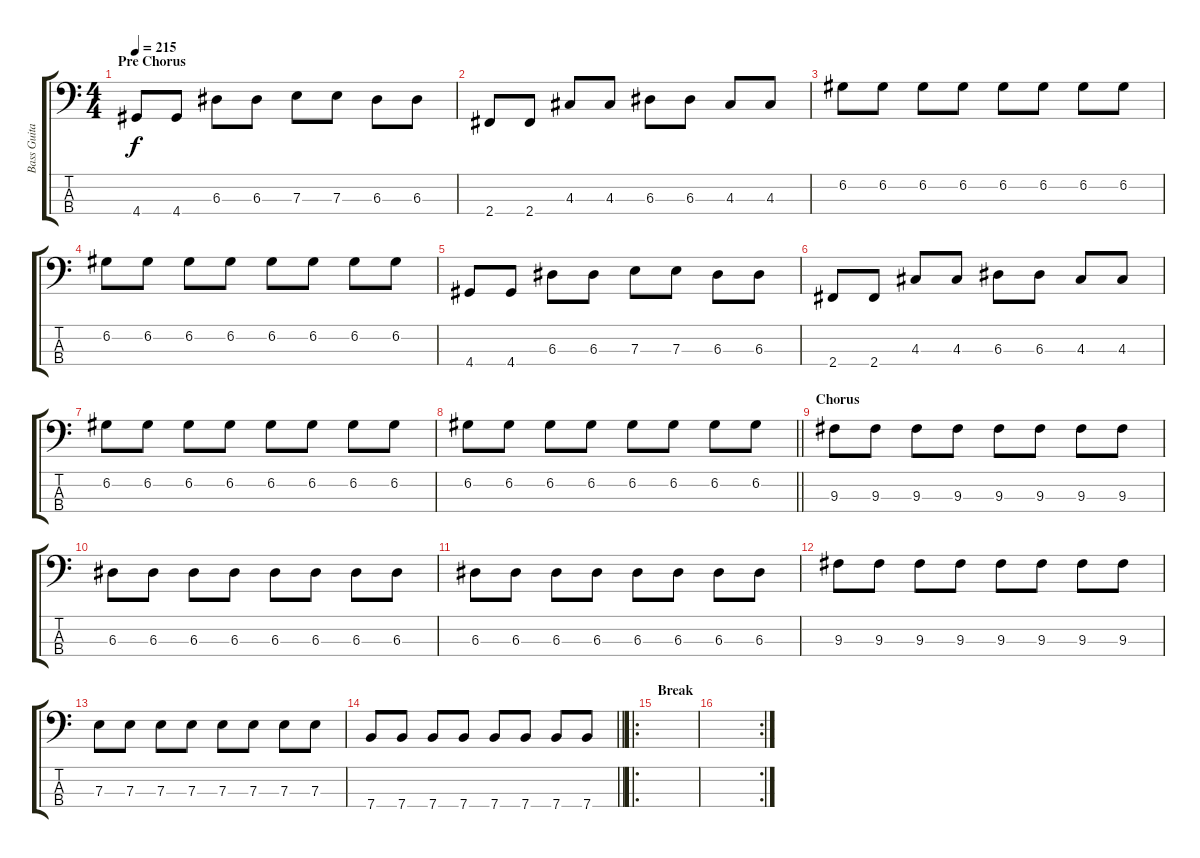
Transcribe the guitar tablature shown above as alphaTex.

\track ("Bass Guitar (Chris #2)" "Bass Guita") {instrument electricbasspick}
\staff {score tabs}
\tuning (G2 D2 A1 E1) {hide}
\ts (4 4)
\section ("" "Pre Chorus")
\tempo 215
\clef f4
\ks c
4.4.8{dy f} 4.4.8 6.3.8 6.3.8 7.3.8 7.3.8 6.3.8 6.3.8 |
2.4.8 2.4.8 4.3.8 4.3.8 6.3.8 6.3.8 4.3.8 4.3.8 |
6.2.8 6.2.8 6.2.8 6.2.8 6.2.8 6.2.8 6.2.8 6.2.8 |
6.2.8 6.2.8 6.2.8 6.2.8 6.2.8 6.2.8 6.2.8 6.2.8 |
4.4.8 4.4.8 6.3.8 6.3.8 7.3.8 7.3.8 6.3.8 6.3.8 |
2.4.8 2.4.8 4.3.8 4.3.8 6.3.8 6.3.8 4.3.8 4.3.8 |
6.2.8 6.2.8 6.2.8 6.2.8 6.2.8 6.2.8 6.2.8 6.2.8 |
\barLineRight lightlight
6.2.8 6.2.8 6.2.8 6.2.8 6.2.8 6.2.8 6.2.8 6.2.8 |
\section ("" "Chorus")
9.3.8 9.3.8 9.3.8 9.3.8 9.3.8 9.3.8 9.3.8 9.3.8 |
6.3.8 6.3.8 6.3.8 6.3.8 6.3.8 6.3.8 6.3.8 6.3.8 |
6.3.8 6.3.8 6.3.8 6.3.8 6.3.8 6.3.8 6.3.8 6.3.8 |
9.3.8 9.3.8 9.3.8 9.3.8 9.3.8 9.3.8 9.3.8 9.3.8 |
7.3.8 7.3.8 7.3.8 7.3.8 7.3.8 7.3.8 7.3.8 7.3.8 |
\barLineRight lightlight
7.4.8 7.4.8 7.4.8 7.4.8 7.4.8 7.4.8 7.4.8 7.4.8 |
\ro
\section ("" "Break")
|
\rc 2
